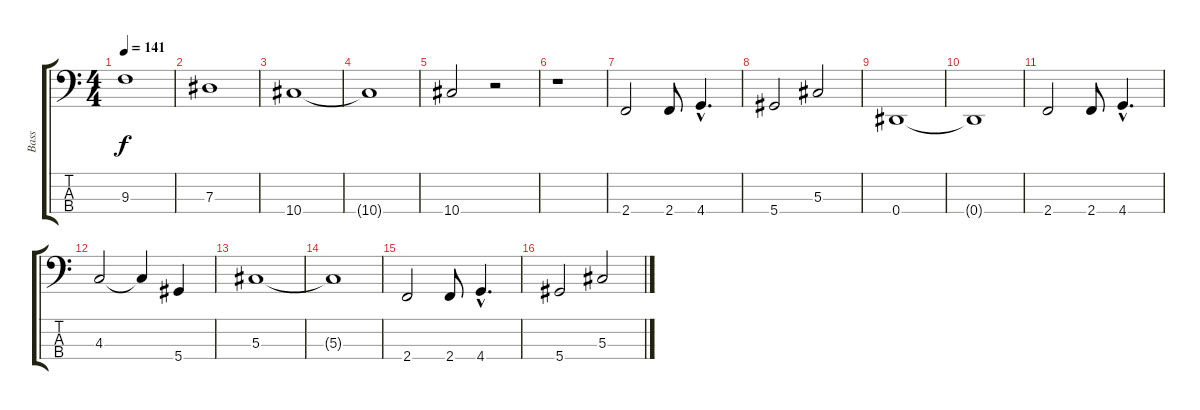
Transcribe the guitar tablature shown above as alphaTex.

\track ("Bass" "Bass") {instrument fretlessbass}
\staff {score tabs}
\tuning (Gb2 Db2 Ab1 Eb1) {hide}
\ts (4 4)
\tempo 141
\clef f4
\ks c
9.3.1{dy f} |
7.3.1 |
10.4.1 |
10.4{t}.1 |
10.4.2 r.2 |
r.1 |
2.4.2 2.4.8 4.4{hac}.4{d} |
5.4.2 5.3.2 |
0.4.1 |
0.4{t}.1 |
2.4.2 2.4.8 4.4{hac}.4{d} |
4.3.2 4.3{t}.4 5.4.4 |
5.3.1 |
5.3{t}.1 |
2.4.2 2.4.8 4.4{hac}.4{d} |
5.4.2 5.3.2
